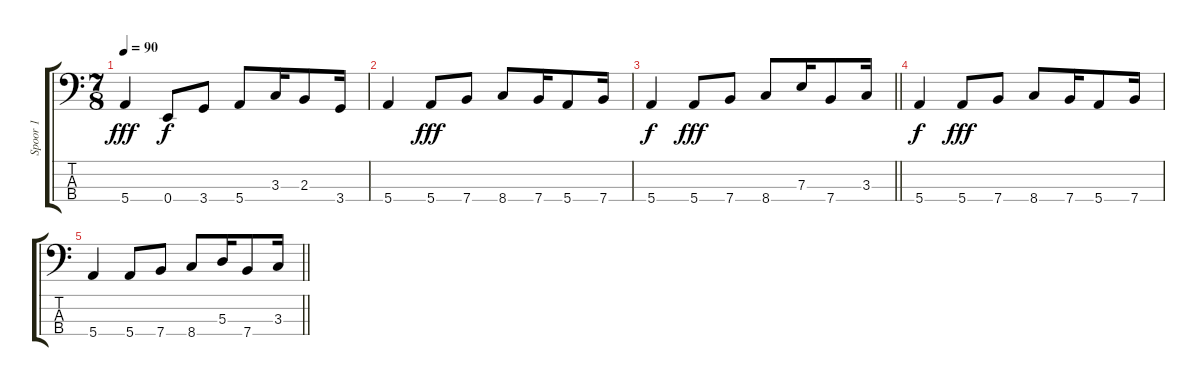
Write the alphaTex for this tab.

\track ("Spoor 1" "Spoor 1") {instrument electricbassfinger}
\staff {score tabs}
\tuning (G2 D2 A1 E1) {hide}
\ts (7 8)
\tempo 90
\clef f4
\ks c
5.4.4{dy fff} 0.4.8{dy f} 3.4.8 5.4.8 3.3.16 2.3.8 3.4.16 |
5.4.4 5.4.8{dy fff} 7.4.8 8.4.8 7.4.16 5.4.8 7.4.16 |
\barLineRight lightlight
5.4.4{dy f} 5.4.8{dy fff} 7.4.8 8.4.8 7.3.16 7.4.8 3.3.16 |
5.4.4{dy f} 5.4.8{dy fff} 7.4.8 8.4.8 7.4.16 5.4.8 7.4.16 |
\barLineRight lightlight
5.4.4 5.4.8 7.4.8 8.4.8 5.3.16 7.4.8 3.3.16
